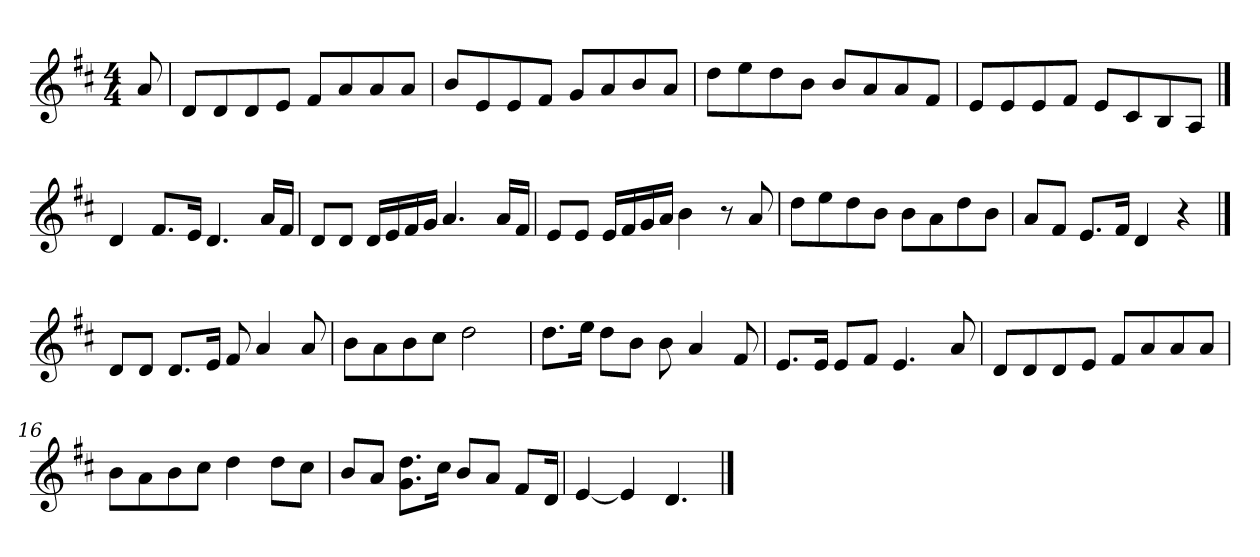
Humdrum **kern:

**kern
*part1
*staff1
*clefG2
*k[f#c#]
*D:
*M4/4
=1
8a/
=2
8d/L
8d/
8d/
8e/J
8f#/L
8a/
8a/
8a/J
=3
8b/L
8e/
8e/
8f#/J
8g/L
8a/
8b/
8a/J
=4
8dd\L
8ee\
8dd\
8b\J
8b/L
8a/
8a/
8f#/J
=5
8e/L
8e/
8e/
8f#/J
8e/L
8c#/
8B/
8A/J
==6
4d/
8.f#/L
16e/Jk
4.d/
16a/LL
16f#/JJ
!!LO:LB:g=z
=7
8d/L
8d/J
16d/LL
16e/
16f#/
16g/JJ
4.a/
16a/LL
16f#/JJ
=8
8e/L
8e/J
16e/LL
16f#/
16g/
16a/JJ
4b\
8r
8a/
=9
8dd\L
8ee\
8dd\
8b\J
8b\L
8a\
8dd\
8b\J
=10
8a/L
8f#/J
8.e/L
16f#/Jk
4d/
4r
==11
8d/L
8d/J
8.d/L
16e/Jk
8f#/
4a/
8a/
!!LO:LB:g=z
=12
8b\L
8a\
8b\
8cc#\J
2dd\
=13
8.dd\L
16ee\Jk
8dd\L
8b\J
8b\
4a/
8f#/
=14
8.e/L
16e/Jk
8e/L
8f#/J
4.e/
8a/
=15
8d/L
8d/
8d/
8e/J
8f#/L
8a/
8a/
8a/J
=16
8b\L
8a\
8b\
8cc#\J
4dd\
8dd\L
8cc#\J
=17
8b/L
8a/J
8.g\ 8.dd\L
16cc#\Jk
8b/L
8a/J
8f#/L
16d/Jk
!!LO:LB:g=z
=18
[4e/
4e/]
4.d/
==
*-
